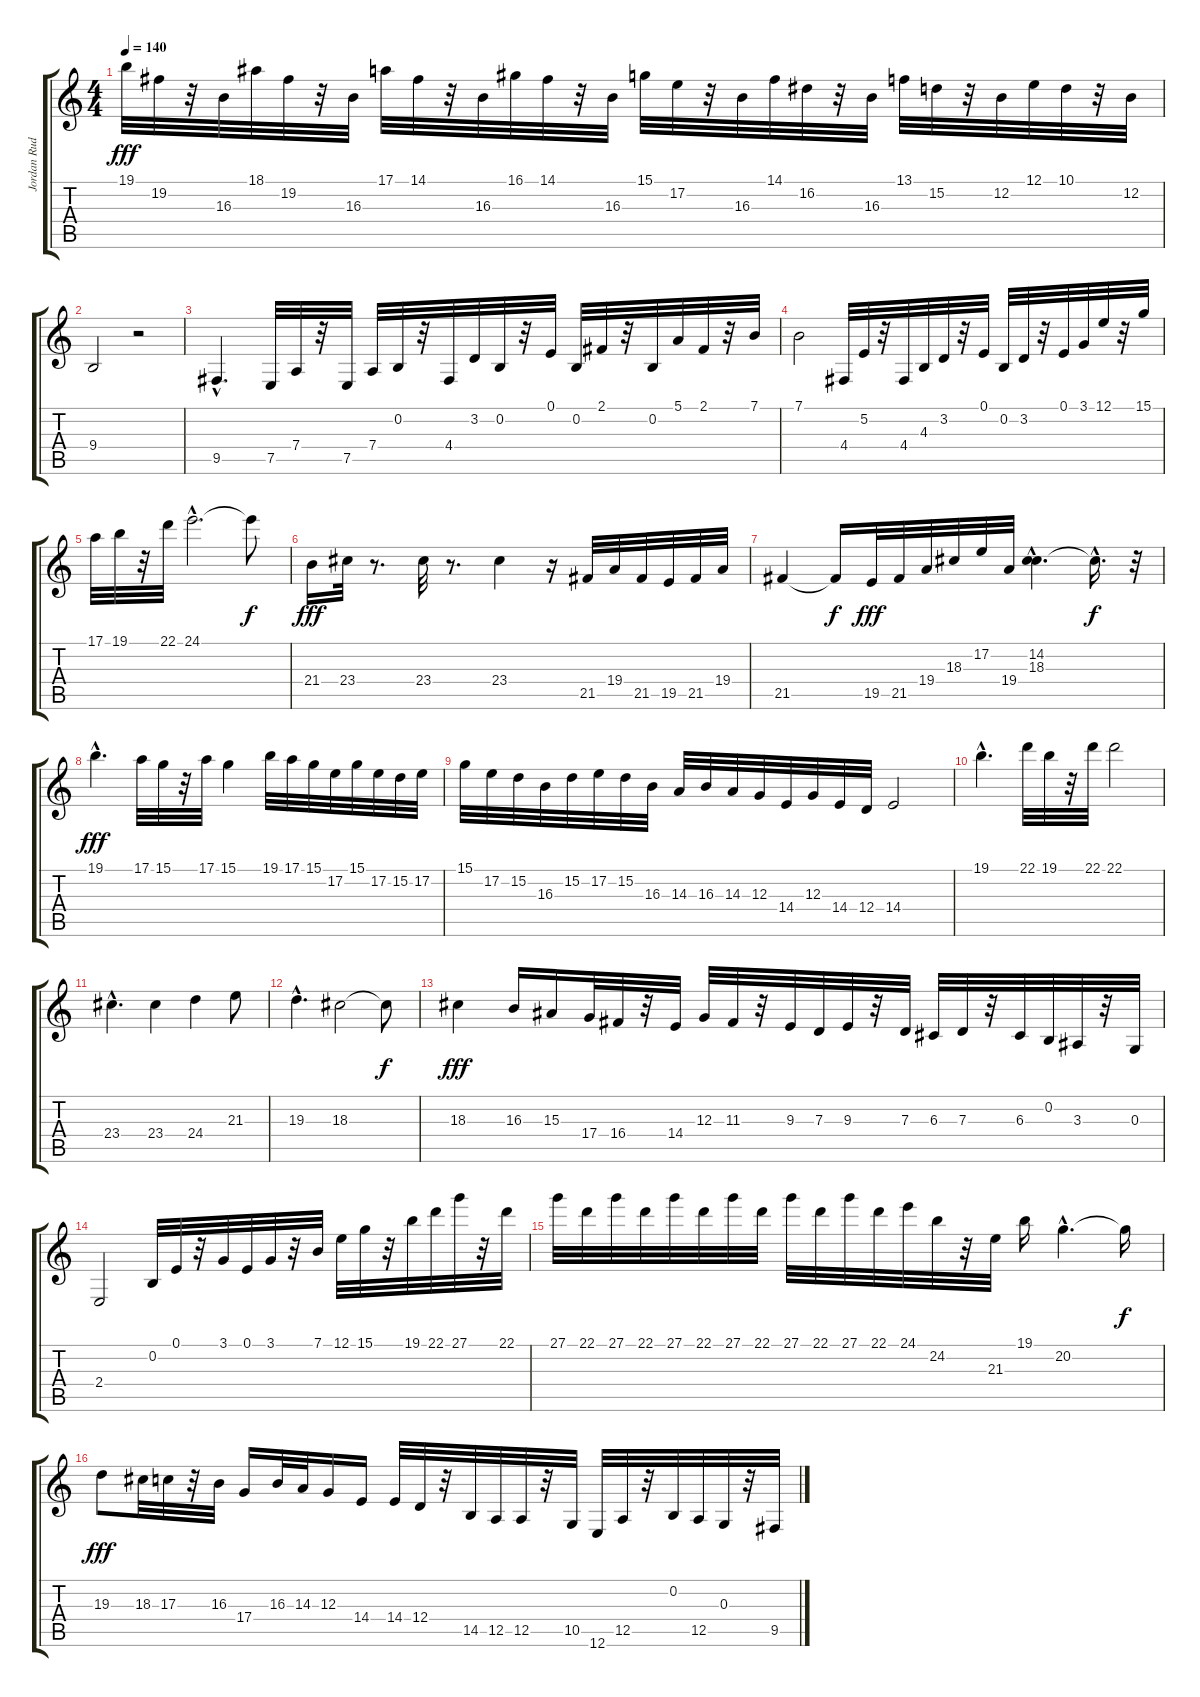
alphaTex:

\track ("Jordan Rudess - Keyboard" "Jordan Rud") {instrument stringensemble1}
\staff {score tabs}
\tuning (E4 B3 G3 D3 A2 E2) {hide}
\ts (4 4)
\tempo 140
\clef g2
\ks c
19.1.32{dy fff} 19.2.32 r.32 16.3.32 18.1.32 19.2.32 r.32 16.3.32 17.1.32 14.1.32 r.32 16.3.32 16.1.32 14.1.32 r.32 16.3.32 15.1.32 17.2.32 r.32 16.3.32 14.1.32 16.2.32 r.32 16.3.32 13.1.32 15.2.32 r.32 12.2.32 12.1.32 10.1.32 r.32 12.2.32 |
9.4.2 r.2 |
9.5{hac}.4{d} 7.5.32 7.4.32 r.32 7.5.32 7.4.32 0.2.32 r.32 4.4.32 3.2.32 0.2.32 r.32 0.1.32 0.2.32 2.1.32 r.32 0.2.32 5.1.32 2.1.32 r.32 7.1.32 |
7.1.2 4.4.32 5.2.32 r.32 4.4.32 4.3.32 3.2.32 r.32 0.1.32 0.2.32 3.2.32 r.32 0.1.32 3.1.32 12.1.32 r.32 15.1.32 |
17.1.32 19.1.32 r.32 22.1.32 24.1{hac}.2{d} 24.1{t}.8{dy f} |
21.4.16{dy fff} 23.4.32 r.8{d} 23.4.32 r.8{d} 23.4.4 r.16 21.5.32 19.4.32 21.5.32 19.5.32 21.5.32 19.4.32 |
21.5.4 21.5{t}.16{dy f} 19.5.32{dy fff} 21.5.32 19.4.32 18.3.32 17.2.32 19.4.32 (14.2 18.3{hac}).4{d} 18.3{hac t}.16{d dy f} r.32 |
19.1{hac}.4{d dy fff} 17.1.32 15.1.32 r.32 17.1.32 15.1.4 19.1.32 17.1.32 15.1.32 17.2.32 15.1.32 17.2.32 15.2.32 17.2.32 |
15.1.32 17.2.32 15.2.32 16.3.32 15.2.32 17.2.32 15.2.32 16.3.32 14.3.32 16.3.32 14.3.32 12.3.32 14.4.32 12.3.32 14.4.32 12.4.32 14.4.2 |
19.1{hac}.4{d} 22.1.32 19.1.32 r.32 22.1.32 22.1.2 |
23.4{hac}.4{d} 23.4.4 24.4.4 21.3.8 |
19.3{hac}.4{d} 18.3.2 18.3{t}.8{dy f} |
18.3.4{dy fff} 16.3.16 15.3.16 17.4.32 16.4.32 r.32 14.4.32 12.3.32 11.3.32 r.32 9.3.32 7.3.32 9.3.32 r.32 7.3.32 6.3.32 7.3.32 r.32 6.3.32 0.2.32 3.3.32 r.32 0.3.32 |
2.4.2 0.2.32 0.1.32 r.32 3.1.32 0.1.32 3.1.32 r.32 7.1.32 12.1.32 15.1.32 r.32 19.1.32 22.1.32 27.1.32 r.32 22.1.32 |
27.1.32 22.1.32 27.1.32 22.1.32 27.1.32 22.1.32 27.1.32 22.1.32 27.1.32 22.1.32 27.1.32 22.1.32 24.1.32 24.2.32 r.32 21.3.32 19.1.16 20.2{hac}.4{d} 20.2{t}.16{dy f} |
19.3.8{dy fff} 18.3.32 17.3.32 r.32 16.3.32 17.4.16 16.3.32 14.3.32 12.3.16 14.4.16 14.4.32 12.4.32 r.32 14.5.32 12.5.32 12.5.32 r.32 10.5.32 12.6.32 12.5.32 r.32 0.2.32 12.5.32 0.3.32 r.32 9.5.32
